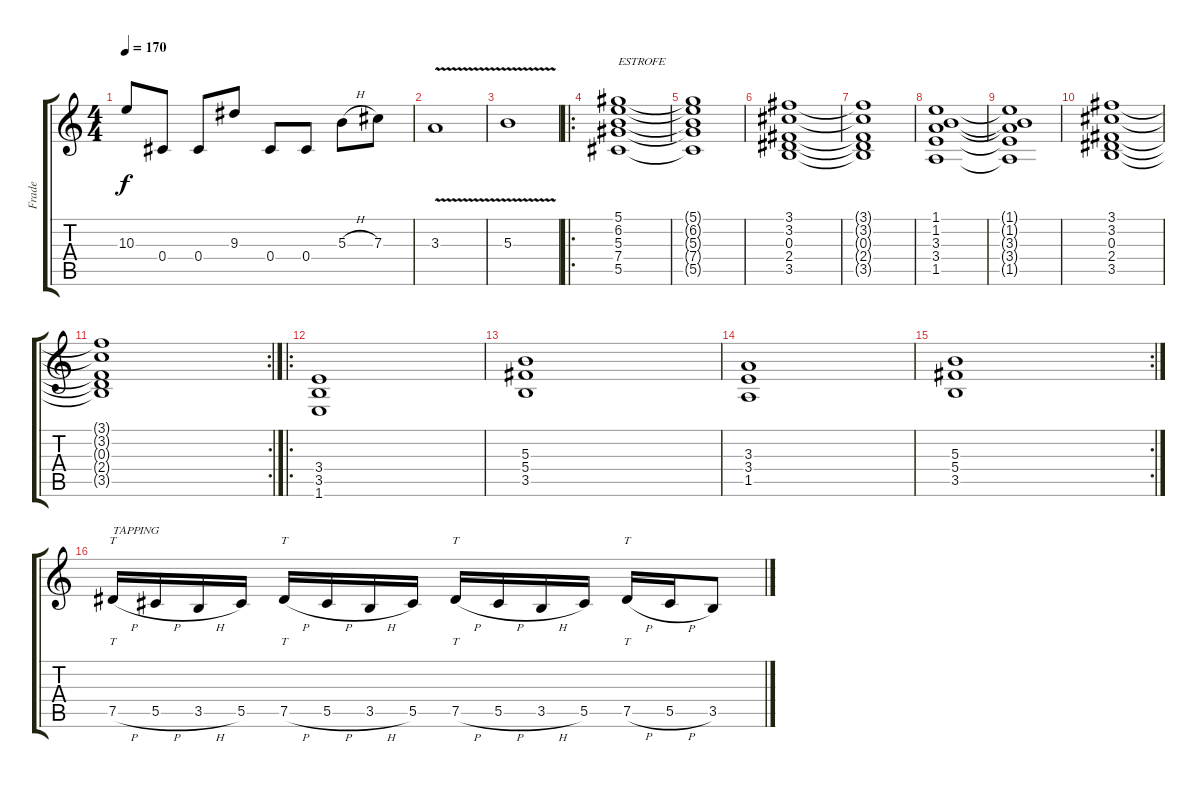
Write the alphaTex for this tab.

\track ("Frade" "Frade") {instrument distortionguitar}
\staff {score tabs}
\tuning (Eb4 Bb3 Gb3 Db3 Ab2 Eb2) {hide}
\ts (4 4)
\tempo 170
\clef g2
\ks c
10.3.8{dy f} 0.4.8 0.4.8 9.3.8 0.4.8 0.4.8 5.3{h}.8 7.3.8 |
3.3{v}.1 |
5.3{v}.1 |
\ro
(5.1 6.2 5.3 7.4 5.5).1{txt "ESTROFE"} |
(5.1{t} 6.2{t} 5.3{t} 7.4{t} 5.5{t}).1 |
(3.1 3.2 0.3 2.4 3.5).1 |
(3.1{t} 3.2{t} 0.3{t} 2.4{t} 3.5{t}).1 |
(1.1 1.2 3.3 3.4 1.5).1 |
(1.1{t} 1.2{t} 3.3{t} 3.4{t} 1.5{t}).1 |
(3.1 3.2 0.3 2.4 3.5).1 |
\rc 2
(3.1{t} 3.2{t} 0.3{t} 2.4{t} 3.5{t}).1 |
\ro
(3.4 3.5 1.6).1 |
(5.3 5.4 3.5).1 |
(3.3 3.4 1.5).1 |
\rc 2
(5.3 5.4 3.5).1 |
7.5{h}.16{tt txt "TAPPING"} 5.5{h}.16 3.5{h}.16 5.5.16 7.5{h}.16{tt} 5.5{h}.16 3.5{h}.16 5.5.16 7.5{h}.16{tt} 5.5{h}.16 3.5{h}.16 5.5.16 7.5{h}.16{tt} 5.5{h}.16 3.5.8
